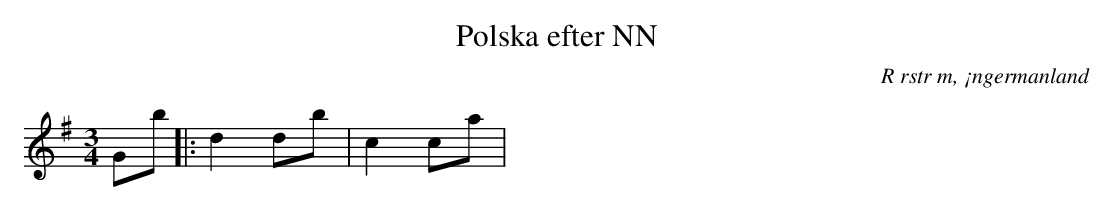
X:1
T:Polska efter NN
O:R rstr m, ¡ngermanland
M:3/4
L:1/8
K:G
Gb|: d2 db | c2 ca|
